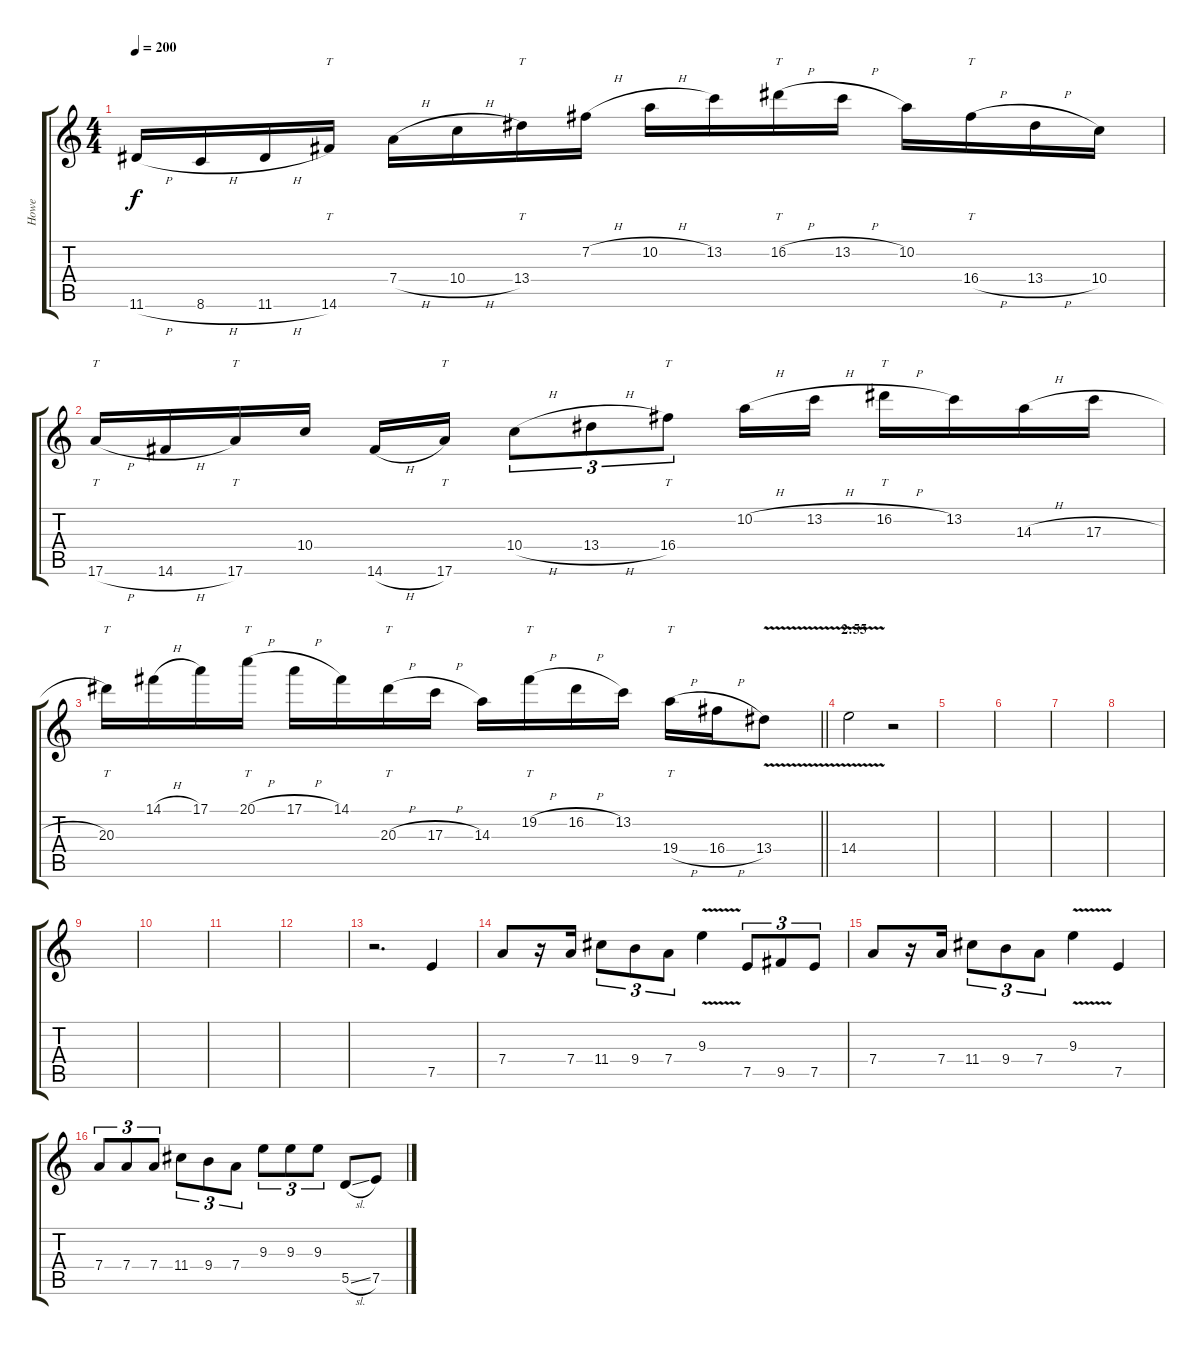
\track ("Howe" "Howe") {instrument distortionguitar}
\staff {score tabs}
\tuning (E4 B3 G3 D3 A2 E2) {hide}
\ts (4 4)
\tempo 200
\clef g2
\ks c
11.6{h}.16{dy f} 8.6{h}.16 11.6{h}.16 14.6.16{tt} 7.4{h}.16 10.4{h}.16 13.4.16{tt} 7.2{h}.16 10.2{h}.16 13.2.16 16.2{h}.16{tt} 13.2{h}.16 10.2.16 16.4{h}.16{tt} 13.4{h}.16 10.4.16 |
17.6{h}.16{tt} 14.6{h}.16 17.6.16{tt} 10.4.16 14.6{h}.16 17.6.16{tt} 10.4{h}.8{tu (3 2)} 13.4{h}.8{tu (3 2)} 16.4.8{tt tu (3 2)} 10.2{h}.16 13.2{h}.16 16.2{h}.16{tt} 13.2.16 14.3{h}.16 17.3{h}.16 |
\barLineRight lightlight
20.3.16{tt} 14.1{h}.16 17.1.16 20.1{h}.16{tt} 17.1{h}.16 14.1.16 20.3{h}.16{tt} 17.3{h}.16 14.3.16 19.2{h}.16{tt} 16.2{h}.16 13.2.16 19.4{h}.16{tt} 16.4{h}.16 13.4{v}.8 |
\section ("" "2:55")
14.4{v}.2 r.2 |
|
|
|
|
|
|
|
|
r.2{d} 7.5.4 |
7.4.8 r.16 7.4.16 11.4.8{tu (3 2)} 9.4.8{tu (3 2)} 7.4.8{tu (3 2)} 9.3{v}.4 7.5.8{tu (3 2)} 9.5.8{tu (3 2)} 7.5.8{tu (3 2)} |
7.4.8 r.16 7.4.16 11.4.8{tu (3 2)} 9.4.8{tu (3 2)} 7.4.8{tu (3 2)} 9.3{v}.4 7.5.4 |
7.4.8{tu (3 2)} 7.4.8{tu (3 2)} 7.4.8{tu (3 2)} 11.4.8{tu (3 2)} 9.4.8{tu (3 2)} 7.4.8{tu (3 2)} 9.3.8{tu (3 2)} 9.3.8{tu (3 2)} 9.3.8{tu (3 2)} 5.5{sl}.8 7.5.8
